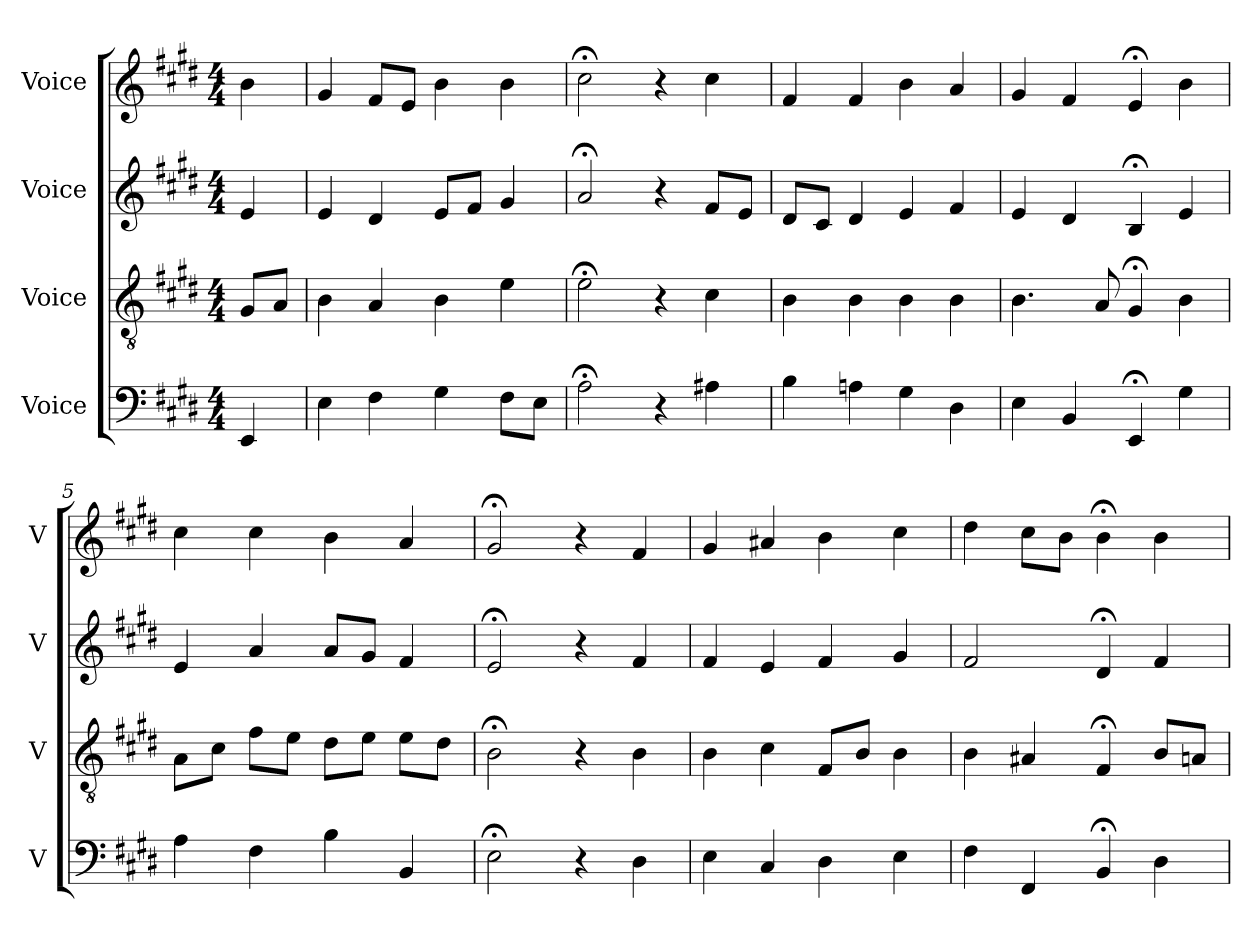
**kern	**kern	**kern	**kern
*part4	*part3	*part2	*part1
*staff4	*staff3	*staff2	*staff1
*I"Voice	*I"Voice	*I"Voice	*I"Voice
*I'V	*I'V	*I'V	*I'V
*clefF4	*clefGv2	*clefG2	*clefG2
*k[f#c#g#d#]	*k[f#c#g#d#]	*k[f#c#g#d#]	*k[f#c#g#d#]
*M4/4	*M4/4	*M4/4	*M4/4
*MM100	*MM100	*MM100	*MM100
=	=	=	=
4EE/	8G#/L	4e/	4b\
.	8A/J	.	.
=1	=1	=1	=1
4E\	4B\	4e/	4g#/
4F#\	4A/	4d#/	8f#/L
.	.	.	8e/J
4G#\	4B\	8e/L	4b\
.	.	8f#/J	.
8F#\L	4e\	4g#/	4b\
8E\J	.	.	.
=2	=2	=2	=2
2A;\	2e;\	2a;/	2cc#;\
4r	4r	4r	4r
4A#X\	4c#\	8f#/L	4cc#\
.	.	8e/J	.
=3	=3	=3	=3
4B\	4B\	8d#/L	4f#/
.	.	8c#/J	.
4An\	4B\	4d#/	4f#/
4G#\	4B\	4e/	4b\
4D#\	4B\	4f#/	4a/
=4	=4	=4	=4
4E\	4.B\	4e/	4g#/
4BB/	.	4d#/	4f#/
.	8A/	.	.
4EE;/	4G#;/	4B;/	4e;/
4G#\	4B\	4e/	4b\
!!LO:LB:g=z
=5	=5	=5	=5
4A\	8A\L	4e/	4cc#\
.	8c#\J	.	.
4F#\	8f#\L	4a/	4cc#\
.	8e\J	.	.
4B\	8d#\L	8a/L	4b\
.	8e\J	8g#/J	.
4BB/	8e\L	4f#/	4a/
.	8d#\J	.	.
=6	=6	=6	=6
2E;\	2B;\	2e;/	2g#;/
4r	4r	4r	4r
4D#\	4B\	4f#/	4f#/
=7	=7	=7	=7
4E\	4B\	4f#/	4g#/
4C#/	4c#\	4e/	4a#X/
4D#\	8F#/L	4f#/	4b\
.	8B/J	.	.
4E\	4B\	4g#/	4cc#\
=8	=8	=8	=8
4F#\	4B\	2f#/	4dd#\
4FF#/	4A#X/	.	8cc#\L
.	.	.	8b\J
4BB;/	4F#;/	4d#;/	4b;\
4D#\	8B/L	4f#/	4b\
.	8An/J	.	.
=	=	=	=
*-	*-	*-	*-
